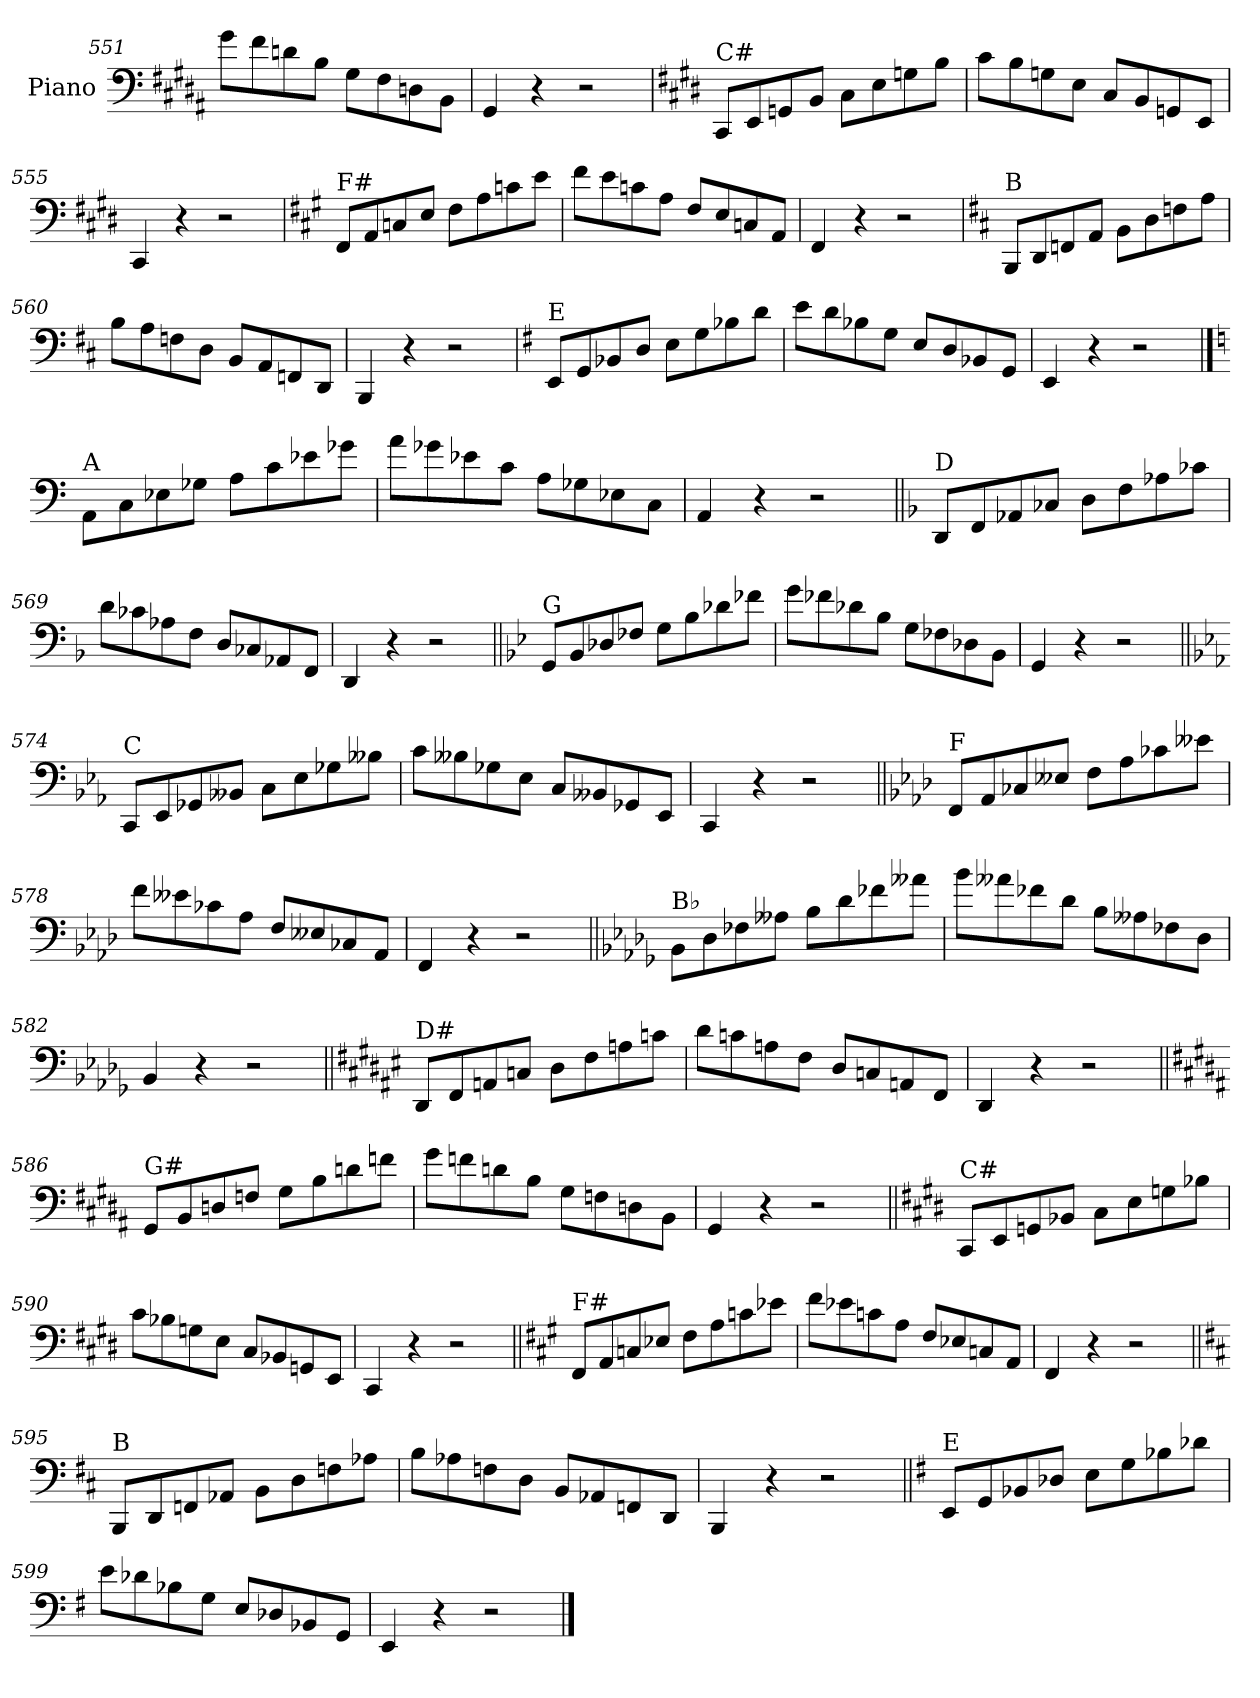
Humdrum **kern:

**kern
*part1
*staff1
*I"Piano
*I'Pno.
*clefF4
*k[f#c#g#d#a#]
=551
8g#\L
8f#\
8dn\
8B\J
8G#\L
8F#\
8Dn\
8BB\J
=552
4GG#/
4r
2r
!!LO:LB:g=z
=553
*k[f#c#g#d#]
!LO:TX:a:t=C#
8CC#/L
8EE/
8GGn/
8BB/J
8C#\L
8E\
8Gn\
8B\J
=554
8c#\L
8B\
8Gn\
8E\J
8C#/L
8BB/
8GGn/
8EE/J
=555
4CC#/
4r
2r
=556
*k[f#c#g#]
!LO:TX:a:t=F#
8FF#/L
8AA/
8Cn/
8E/J
8F#\L
8A\
8cn\
8e\J
=557
8f#\L
8e\
8cn\
8A\J
8F#/L
8E/
8Cn/
8AA/J
=558
4FF#/
4r
2r
!!LO:LB:g=z
=559
*k[f#c#]
!LO:TX:a:t=B
8BBB/L
8DD/
8FFn/
8AA/J
8BB\L
8D\
8Fn\
8A\J
=560
8B\L
8A\
8Fn\
8D\J
8BB/L
8AA/
8FFn/
8DD/J
=561
4BBB/
4r
2r
=562
*k[f#]
!LO:TX:a:t=E
8EE/L
8GG/
8BB-X/
8D/J
8E\L
8G\
8B-X\
8d\J
=563
8e\L
8d\
8B-X\
8G\J
8E/L
8D/
8BB-X/
8GG/J
=564
4EE/
4r
2r
!!LO:PB:g=z
==565
*k[]
!LO:TX:a:t=A
8AA\L
8C\
8E-X\
8G-X\J
8A\L
8c\
8e-X\
8g-X\J
=566
8a\L
8g-X\
8e-X\
8c\J
8A\L
8G-X\
8E-X\
8C\J
=567
4AA/
4r
2r
=568||
*k[b-]
!LO:TX:a:t=D
8DD/L
8FF/
8AA-X/
8C-X/J
8D\L
8F\
8A-X\
8c-X\J
=569
8d\L
8c-X\
8A-X\
8F\J
8D/L
8C-X/
8AA-X/
8FF/J
=570
4DD/
4r
2r
!!LO:LB:g=z
=571||
*k[b-e-]
!LO:TX:a:t=G
8GG/L
8BB-/
8D-X/
8F-X/J
8G\L
8B-\
8d-X\
8f-X\J
=572
8g\L
8f-X\
8d-X\
8B-\J
8G\L
8F-X\
8D-X\
8BB-\J
=573
4GG/
4r
2r
=574||
*k[b-e-a-]
!LO:TX:a:t=C
8CC/L
8EE-/
8GG-X/
8BB--X/J
8C\L
8E-\
8G-X\
8B--X\J
=575
8c\L
8B--X\
8G-X\
8E-\J
8C/L
8BB--X/
8GG-X/
8EE-/J
=576
4CC/
4r
2r
!!LO:LB:g=z
=577||
*k[b-e-a-d-]
!LO:TX:a:t=F
8FF/L
8AA-/
8C-X/
8E--X/J
8F\L
8A-\
8c-X\
8e--X\J
=578
8f\L
8e--X\
8c-X\
8A-\J
8F/L
8E--X/
8C-X/
8AA-/J
=579
4FF/
4r
2r
=580||
*k[b-e-a-d-g-]
!LO:TX:a:t=B♭
8BB-\L
8D-\
8F-X\
8A--X\J
8B-\L
8d-\
8f-X\
8a--X\J
=581
8b-\L
8a--X\
8f-X\
8d-\J
8B-\L
8A--X\
8F-X\
8D-\J
=582
4BB-/
4r
2r
!!LO:LB:g=z
=583||
*k[f#c#g#d#a#e#]
!LO:TX:a:t=D#
8DD#/L
8FF#/
8AAn/
8Cn/J
8D#\L
8F#\
8An\
8cn\J
=584
8d#\L
8cn\
8An\
8F#\J
8D#/L
8Cn/
8AAn/
8FF#/J
=585
4DD#/
4r
2r
=586||
*k[f#c#g#d#a#]
!LO:TX:a:t=G#
8GG#/L
8BB/
8Dn/
8Fn/J
8G#\L
8B\
8dn\
8fn\J
=587
8g#\L
8fn\
8dn\
8B\J
8G#\L
8Fn\
8Dn\
8BB\J
=588
4GG#/
4r
2r
!!LO:LB:g=z
=589||
*k[f#c#g#d#]
!LO:TX:a:t=C#
8CC#/L
8EE/
8GGn/
8BB-X/J
8C#\L
8E\
8Gn\
8B-X\J
=590
8c#\L
8B-X\
8Gn\
8E\J
8C#/L
8BB-X/
8GGn/
8EE/J
=591
4CC#/
4r
2r
=592||
*k[f#c#g#]
!LO:TX:a:t=F#
8FF#/L
8AA/
8Cn/
8E-X/J
8F#\L
8A\
8cn\
8e-X\J
=593
8f#\L
8e-X\
8cn\
8A\J
8F#/L
8E-X/
8Cn/
8AA/J
=594
4FF#/
4r
2r
!!LO:LB:g=z
=595||
*k[f#c#]
!LO:TX:a:t=B
8BBB/L
8DD/
8FFn/
8AA-X/J
8BB\L
8D\
8Fn\
8A-X\J
=596
8B\L
8A-X\
8Fn\
8D\J
8BB/L
8AA-X/
8FFn/
8DD/J
=597
4BBB/
4r
2r
=598||
*k[f#]
!LO:TX:a:t=E
8EE/L
8GG/
8BB-X/
8D-X/J
8E\L
8G\
8B-X\
8d-X\J
=599
8e\L
8d-X\
8B-X\
8G\J
8E/L
8D-X/
8BB-X/
8GG/J
=600
4EE/
4r
2r
==
*-
